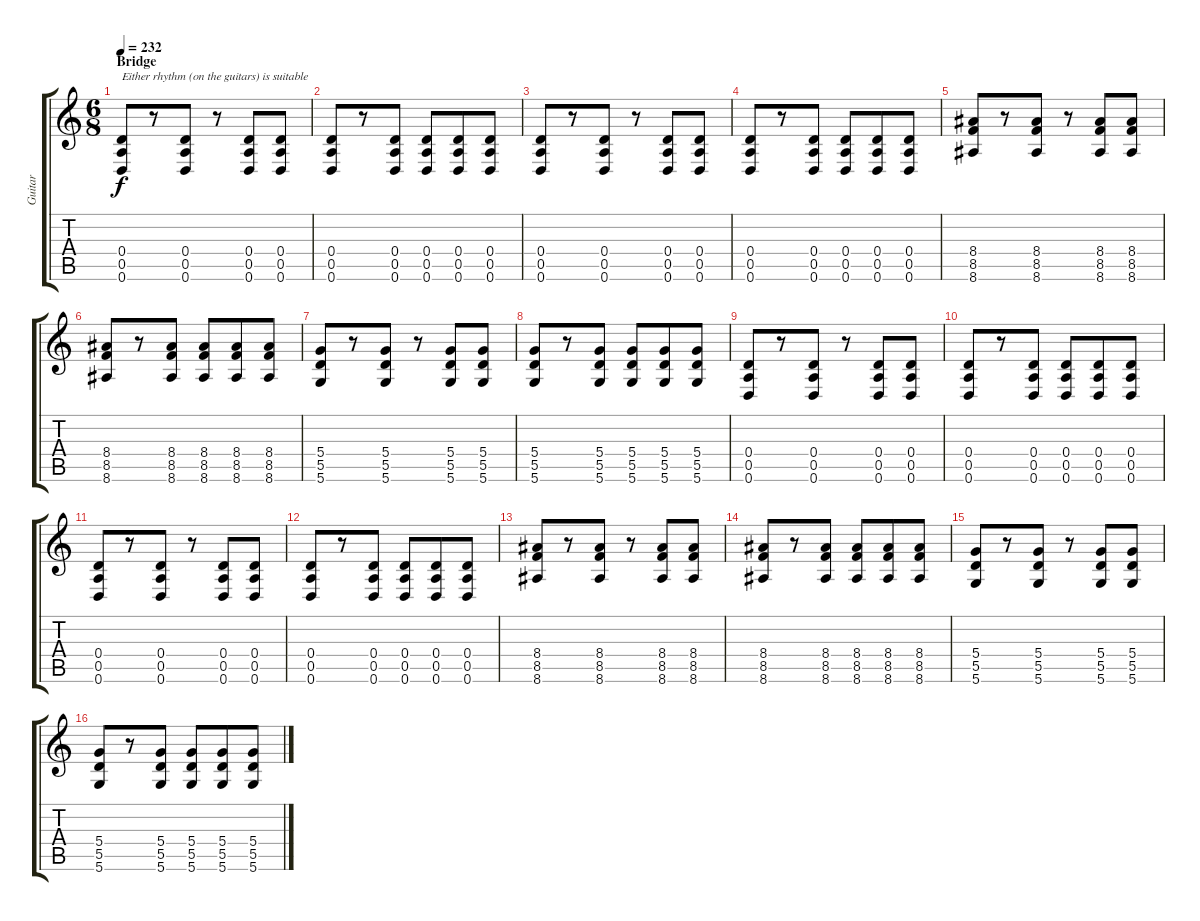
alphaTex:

\track ("Guitar" "Guitar") {instrument overdrivenguitar}
\staff {score tabs}
\tuning (E4 B3 G3 D3 A2 D2) {hide}
\ts (6 8)
\section ("" "Bridge")
\tempo 232
\clef g2
\ks c
(0.4 0.5 0.6).8{txt "Either rhythm (on the guitars) is suitable" dy f volume 13} r.8 (0.4 0.5 0.6).8 r.8 (0.4 0.5 0.6).8 (0.4 0.5 0.6).8 |
(0.4 0.5 0.6).8 r.8 (0.4 0.5 0.6).8 (0.4 0.5 0.6).8 (0.4 0.5 0.6).8 (0.4 0.5 0.6).8 |
(0.4 0.5 0.6).8 r.8 (0.4 0.5 0.6).8 r.8 (0.4 0.5 0.6).8 (0.4 0.5 0.6).8 |
(0.4 0.5 0.6).8 r.8 (0.4 0.5 0.6).8 (0.4 0.5 0.6).8 (0.4 0.5 0.6).8 (0.4 0.5 0.6).8 |
(8.4 8.5 8.6).8 r.8 (8.4 8.5 8.6).8 r.8 (8.4 8.5 8.6).8 (8.4 8.5 8.6).8 |
(8.4 8.5 8.6).8 r.8 (8.4 8.5 8.6).8 (8.4 8.5 8.6).8 (8.4 8.5 8.6).8 (8.4 8.5 8.6).8 |
(5.4 5.5 5.6).8 r.8 (5.4 5.5 5.6).8 r.8 (5.4 5.5 5.6).8 (5.4 5.5 5.6).8 |
(5.4 5.5 5.6).8 r.8 (5.4 5.5 5.6).8 (5.4 5.5 5.6).8 (5.4 5.5 5.6).8 (5.4 5.5 5.6).8 |
(0.4 0.5 0.6).8{volume 13} r.8 (0.4 0.5 0.6).8 r.8 (0.4 0.5 0.6).8 (0.4 0.5 0.6).8 |
(0.4 0.5 0.6).8 r.8 (0.4 0.5 0.6).8 (0.4 0.5 0.6).8 (0.4 0.5 0.6).8 (0.4 0.5 0.6).8 |
(0.4 0.5 0.6).8 r.8 (0.4 0.5 0.6).8 r.8 (0.4 0.5 0.6).8 (0.4 0.5 0.6).8 |
(0.4 0.5 0.6).8 r.8 (0.4 0.5 0.6).8 (0.4 0.5 0.6).8 (0.4 0.5 0.6).8 (0.4 0.5 0.6).8 |
(8.4 8.5 8.6).8 r.8 (8.4 8.5 8.6).8 r.8 (8.4 8.5 8.6).8 (8.4 8.5 8.6).8 |
(8.4 8.5 8.6).8 r.8 (8.4 8.5 8.6).8 (8.4 8.5 8.6).8 (8.4 8.5 8.6).8 (8.4 8.5 8.6).8 |
(5.4 5.5 5.6).8 r.8 (5.4 5.5 5.6).8 r.8 (5.4 5.5 5.6).8 (5.4 5.5 5.6).8 |
(5.4 5.5 5.6).8 r.8 (5.4 5.5 5.6).8 (5.4 5.5 5.6).8 (5.4 5.5 5.6).8 (5.4 5.5 5.6).8
